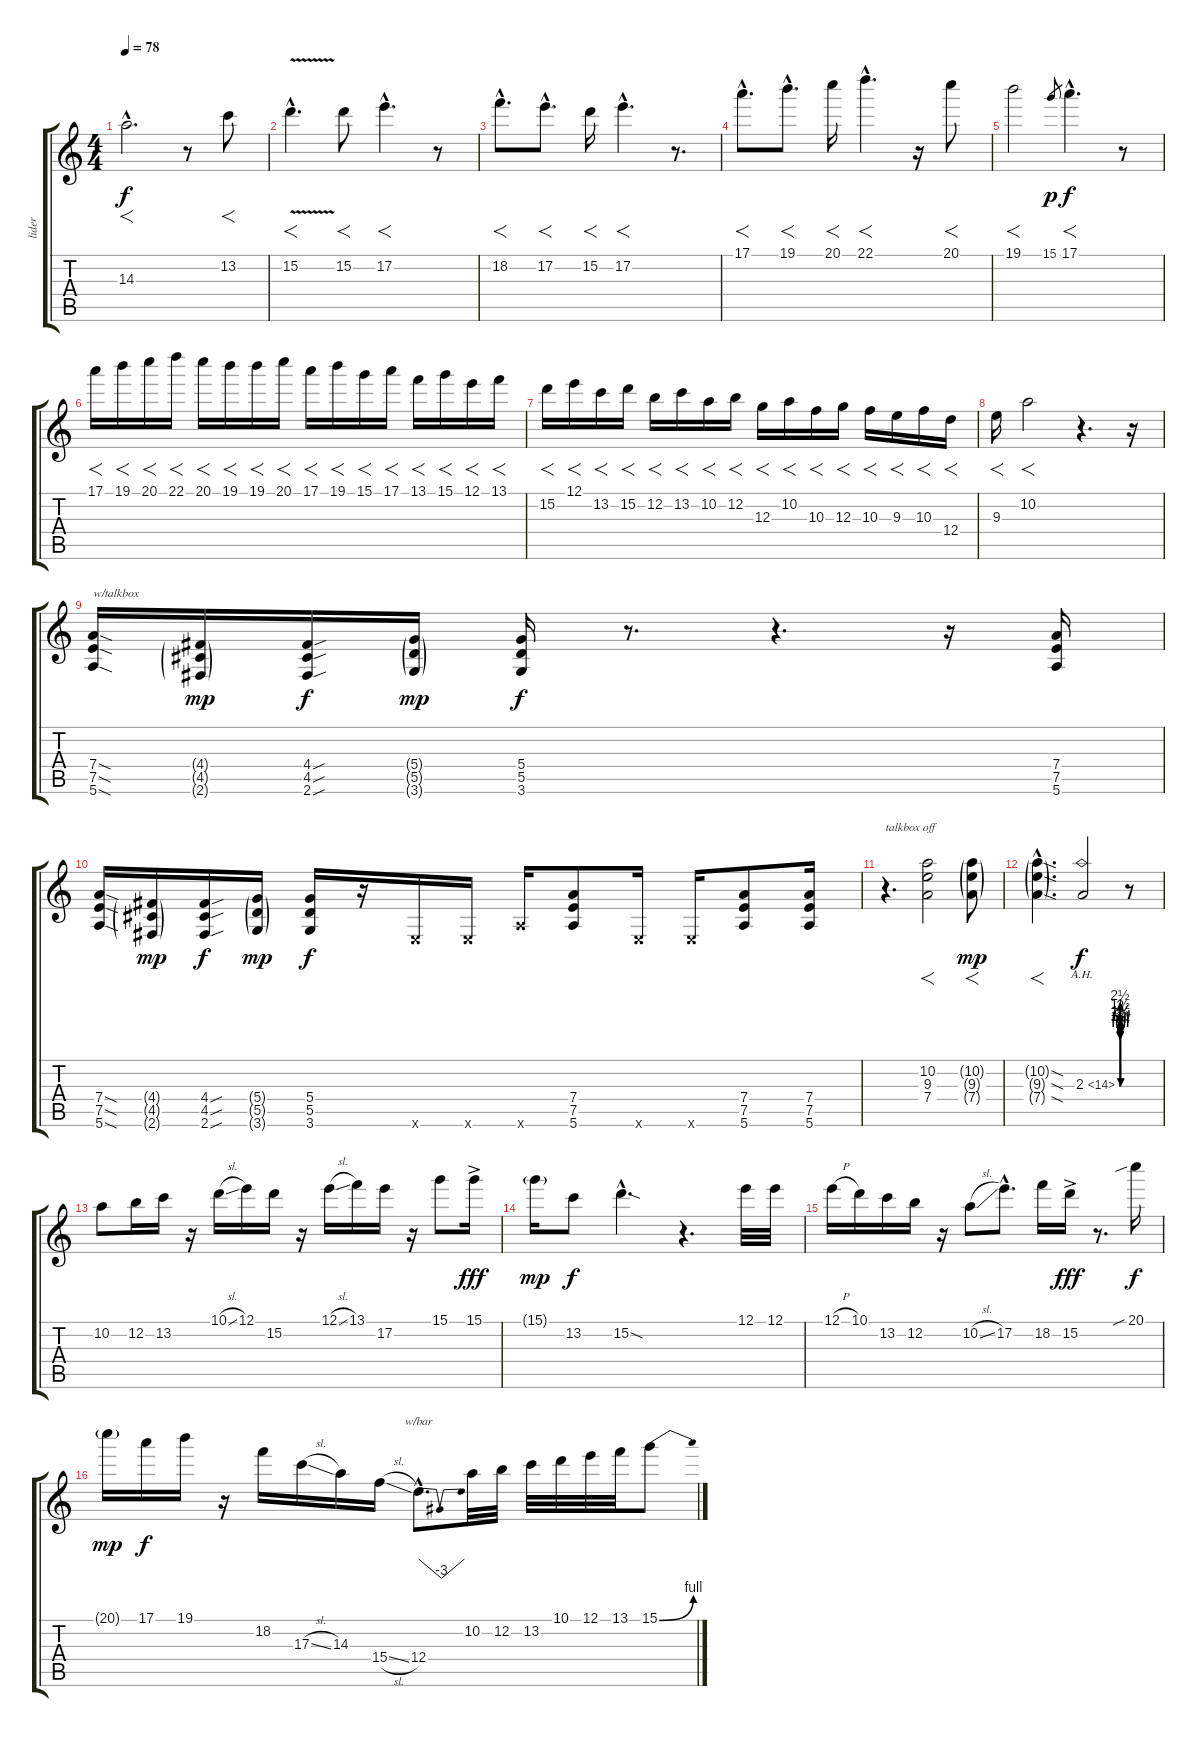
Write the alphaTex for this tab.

\track ("lider" "lider") {instrument distortionguitar}
\staff {score tabs}
\tuning (E4 B3 G3 D3 A2 E2) {hide}
\ts (4 4)
\tempo 78
\clef g2
\ks c
14.3{hac}.2{f d dy f} r.8 13.2.8{f} |
15.2{v hac}.4{f d} 15.2.8{f} 17.2{hac}.4{f d} r.8 |
18.2{hac}.8{f d} 17.2{hac}.8{f d} 15.2.16{f} 17.2{hac}.4{f d} r.8{d} |
17.1{hac}.8{f d} 19.1{hac}.8{f d} 20.1.16{f} 22.1{hac}.4{f d} r.16 20.1.8{f} |
19.1.2{f} 15.1.8{gr dy p} 17.1{hac}.4{f d dy f} r.8 |
17.1.16{f} 19.1.16{f} 20.1.16{f} 22.1.16{f} 20.1.16{f} 19.1.16{f} 19.1.16{f} 20.1.16{f} 17.1.16{f} 19.1.16{f} 15.1.16{f} 17.1.16{f} 13.1.16{f} 15.1.16{f} 12.1.16{f} 13.1.16{f} |
15.2.16{f} 12.1.16{f} 13.2.16{f} 15.2.16{f} 12.2.16{f} 13.2.16{f} 10.2.16{f} 12.2.16{f} 12.3.16{f} 10.2.16{f} 10.3.16{f} 12.3.16{f} 10.3.16{f} 9.3.16{f} 10.3.16{f} 12.4.16{f} |
9.3.16{f} 10.2.2{f} r.4{d} r.16 |
(7.4{sod} 7.5{sod} 5.6{sod}).16{txt "w/talkbox"} (4.4{g} 4.5{g} 2.6{g}).16{dy mp} (4.4{sou} 4.5{sou} 2.6{sou}).16{dy f} (5.4{g} 5.5{g} 3.6{g}).16{dy mp} (5.4 5.5 3.6).16{dy f} r.8{d} r.4{d} r.16 (7.4 7.5 5.6).16 |
(7.4{sod} 7.5{sod} 5.6{sod}).16 (4.4{g} 4.5{g} 2.6{g}).16{dy mp} (4.4{sou} 4.5{sou} 2.6{sou}).16{dy f} (5.4{g} 5.5{g} 3.6{g}).16{dy mp} (5.4 5.5 3.6).16{dy f} r.16 0.6{x}.16 0.6{x}.16 5.6{x}.16 (7.4 7.5 5.6).8 0.6{x}.16 0.6{x}.16 (7.4 7.5 5.6).8 (7.4 7.5 5.6).16 |
r.4{d txt "talkbox off"} (10.2 9.3 7.4).2{f} (10.2{g} 9.3{g} 7.4{g}).8{f dy mp} |
(10.2{sod g hac} 9.3{sod g hac} 7.4{sod g hac}).4{f d} 2.3{be (custom 0 0 10 10 12 6 14 4 16 8 20 3 25 6 30 4 37 7 41 4 48 7 52 4 60 0) ah 12}.2{dy f} r.8 |
10.2.8 12.2.16 13.2.16 r.16 10.1{sl}.16 12.1.16 15.2.16 r.16 12.1{sl}.16 13.1.16 17.2.16 r.16 15.1.8 15.1{ac}.16{dy fff} |
15.1{g}.16{dy mp} 13.2.8{dy f} 15.2{sod hac}.4{d} r.4{d} 12.1.32 12.1.32 |
12.1{h}.16 10.1.16 13.2.16 12.2.16 r.16 10.2{sl}.8 17.2{hac}.8{d} 18.2.16 15.2{ac}.16{dy fff} r.8{d} 20.1{sib}.16{dy f} |
20.1{g}.16{dy mp} 17.1.16{dy f} 19.1.16 r.16 18.2.16 17.3{sl}.16 14.3.16 15.4{sl}.16 12.4{hac}.8{d tbe (dip default 0 0 30 -12 60 0)} 10.2.32 12.2.32 13.2.32 10.1.32 12.1.32 13.1.32 15.1{be (bend 0 0 60 4)}.8
